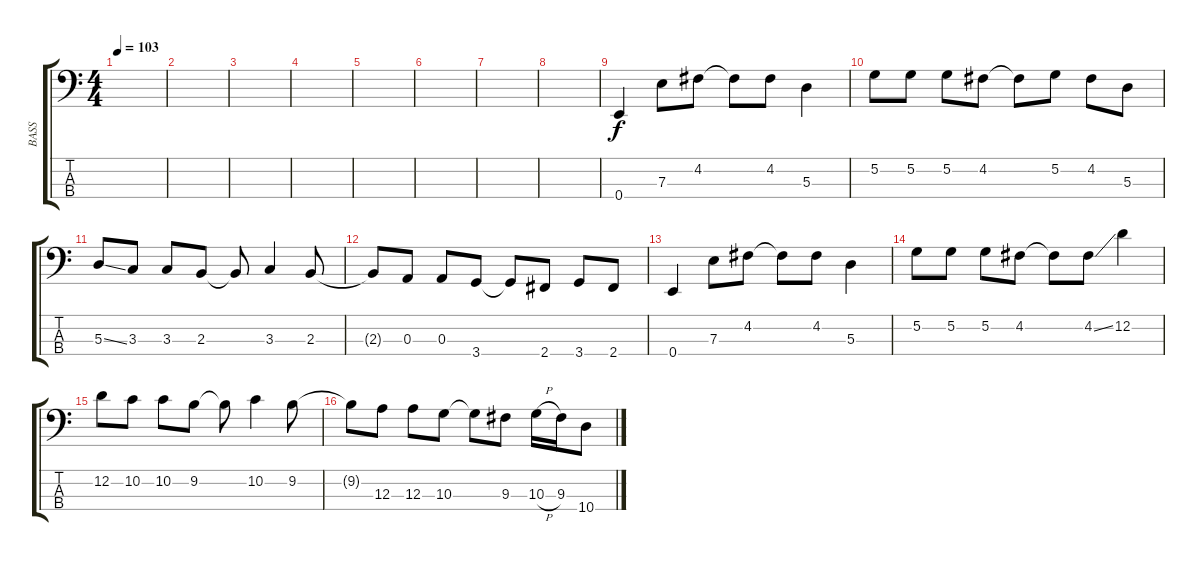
\track ("BASS" "BASS") {instrument electricbasspick}
\staff {score tabs}
\tuning (G2 D2 A1 E1) {hide}
\ts (4 4)
\tempo 103
\clef f4
\ks c
|
|
|
|
|
|
|
|
0.4.4 7.3.8 4.2.8 4.2{t}.8 4.2.8 5.3.4 |
5.2.8 5.2.8 5.2.8 4.2.8 4.2{t}.8 5.2.8 4.2.8 5.3.8 |
5.3{ss}.8 3.3.8 3.3.8 2.3.8 2.3{t}.8 3.3.4 2.3.8 |
2.3{t}.8 0.3.8 0.3.8 3.4.8 3.4{t}.8 2.4.8 3.4.8 2.4.8 |
0.4.4 7.3.8 4.2.8 4.2{t}.8 4.2.8 5.3.4 |
5.2.8 5.2.8 5.2.8 4.2.8 4.2{t}.8 4.2{ss}.8 12.2.4 |
12.2.8 10.2.8 10.2.8 9.2.8 9.2{t}.8 10.2.4 9.2.8 |
9.2{t}.8 12.3.8 12.3.8 10.3.8 10.3{t}.8 9.3.8 10.3{h}.16 9.3.16 10.4.8
